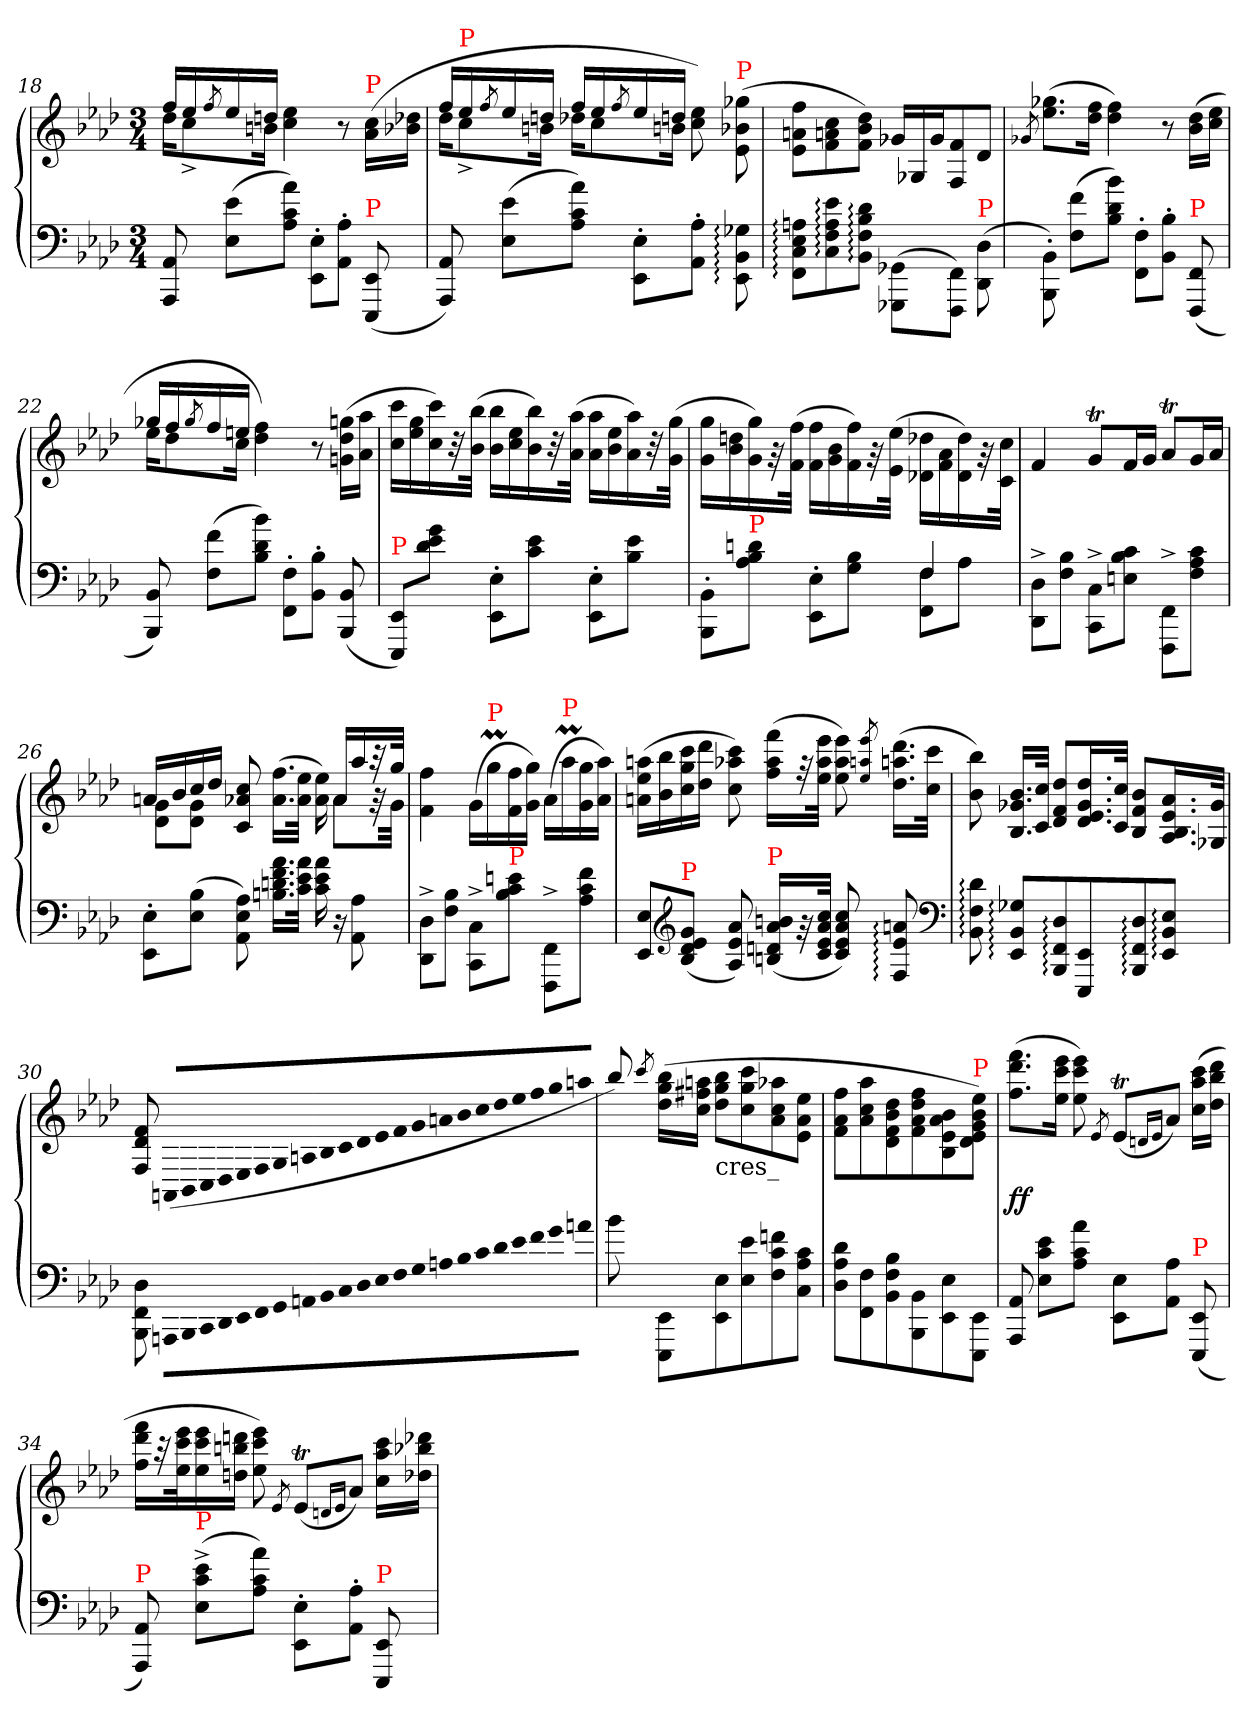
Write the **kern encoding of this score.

**kern	**kern	**dynam
*part1	*part1	*part1
*staff2	*staff1	*staff1/2
*clefF4	*clefG2	*
*k[b-e-a-d-]	*k[b-e-a-d-]	*
*A-:	*A-:	*
*M3/4	*M3/4	*
=18	=18	=18
*	*^	*
8AA- 8AAA-	16ffLL	16dd-KL	.
.	16ee-	8cc^<	.
.	8qff/	.	.
(>8e- 8E-L	16ee-	.	.
.	16ddnJJ	16bnJk	.
8a- 8c 8A-J)	2ryy	4ee- 4cc	.
8E-'>\ 8EE-'>\L	.	.	.
8A-'> 8AA-'>J	.	8r	.
!	!	!LO:TX:a:color=red:t=P	!
!LO:TX:a:color=red:t=P	!	!	!
(<8EE- 8EEE-	.	(>16cc 16a-LL	.
.	.	16dd-X 16b-JJ	.
=19	=19	=19	=19
8AA- 8AAA-)	16ffLL	16dd-KL	.
!	!LO:TX:a:color=red:t=P	!	!
.	16ee-	8cc^<	.
.	8qff/	.	.
(>8e- 8E-L	16ee-	.	.
.	16ddnJJ	16bnJk	.
8a- 8c 8A-J)	16ffLL	16dd-XKL	.
.	16ee-	8cc	.
.	8qff/	.	.
8E-'>\ 8EE-'>\L	16ee-	.	.
.	16ddnJJ	16bnJk	.
8A-'> 8AA-'>J	4ryy	8ee- 8cc)	.
!	!	!LO:TX:a:color=red:t=P	!
8G-X:\ 8BB-:\ 8EE-:\	.	(>8gg-X 8b- 8e-	.
*	*v	*v	*
=20	=20	=20
8An: 8E-: 8C: 8FF:L	8ff\ 8an\ 8e-\L	.
8e-: 8A: 8F: 8C:	8cc 8an 8f	.
8d-: 8B-: 8F: 8BB-:J	8dd- 8b- 8fJ)	.
*	*Xtuplet	*
(>8GG-X\ 8GGG-X\L	24g-XLL	.
.	24G-X	.
.	24g-J	.
8FF\ 8FFF\J)	8f/ 8F/	.
!LO:TX:a:color=red:t=P	!	!
(>8D-\ 8DD-\	8d-J	.
=21	=21	=21
.	8qg-X/	.
8BB-'>\ 8BBB-'>\)	(>8.gg-X 8.ee-L	.
(>8f 8FL	.	.
.	16ff 16dd-Jk	.
8b- 8d- 8B-J)	4ff 4dd-)	.
8F'> 8FF'>L	.	.
8B-'> 8BB-'>J	8r	.
!LO:TX:a:color=red:t=P	!	!
(<8FF 8FFF	(>16dd- 16b-LL	.
.	16ee- 16ccJJ	.
=22	=22	=22
*	*^	*
8BB- 8BBB-)	16gg-XLL	16ee-KL	.
.	16ff	8dd-	.
.	8qgg-/	.	.
(>8f 8FL	16ff	.	.
.	16eenJJ	16ccJk	.
8b- 8d- 8B-J)	2ryy	4ff 4dd-)	.
8F'> 8FF'>L	.	.	.
8B-'> 8BB-'>J	.	8r	.
(<8BB- 8BBB-	.	(>16ggn 16dd- 16gnLL	.
.	.	16aa- 16a-JJ	.
=23	=23	=23	=23
!LO:TX:a:color=red:t=P	!	!	!
*	*v	*v	*
8EE-/ 8EEE-/L)	16ccc 16ccLL	.
.	16gg 16ee-	.
8g\ 8e-\ 8d-\J	16ccc 16cc)	.
.	32r	.
.	(>32bb- 32b-JJk	.
8E-'> 8EE-'>L	16bb- 16b-LL	.
.	16ee- 16cc	.
8e- 8cJ	16bb- 16b-)	.
.	32r	.
.	(>32aa- 32a-JJk	.
8E-'> 8EE-'>L	16aa- 16a-LL	.
.	16ee- 16b-	.
8e- 8B-J	16aa- 16a-)	.
.	32r	.
.	(>32gg 32gJJk	.
=24	=24	=24
*^	*	*
8BB-'>\ 8BBB-'>\L	4ryy	16gg 16gLL	.
.	.	16ddn 16b-	.
!LO:TX:a:color=red:t=P	!	!	!
8dn 8B- 8A-J	.	16gg 16g)	.
.	.	32rg	.
.	.	(>32ff 32fJJk	.
8E-'>\ 8EE-'>\L	4ryy	16ff\ 16f\LL	.
.	.	16b- 16g	.
8B- 8GJ	.	16ff 16f)	.
.	.	32rg	.
.	.	(>32ee- 32e-JJk	.
8F\ 8FF\L	4F/	16dd-X\ 16d-X\LL	.
.	.	16a- 16f	.
8A-J	.	16dd- 16d-)	.
.	.	32rg	.
.	.	32cc 32cJJk	.
*v	*v	*	*
=25	=25	=25
8D-^>\ 8DD-^>\L	4f	.
8B- 8FJ	.	.
8C^>\ 8CC^>\L	8gtL	.
8c 8B- 8EnJ	16fL	.
.	16gJJ	.
8FF^>\ 8FFF^>\L	8a-TL	.
8c 8A- 8FJ	16gL	.
.	16a-JJ	.
=26	=26	=26
*	*^	*
8E-'>\ 8EE-'>\L	16anLL	8g 8d-L	.
.	16b-	.	.
(>8B- 8E-J	16cc	8g 8d-J	.
.	16dd-JJ	.	.
8A- 8E- 8AA-)	8cc 8a-X 8c	4ryy	.
16.a-\ 16.f\ 16.dn\ 16.Bn\LL	(>16.ff 16.a-LL	.	.
32a-\ 32e-\ 32c\JJk	32ee- 32a-JJk	.	.
16a-\ 16e-\ 16c\	16ee- 16a-)	16ryy	.
16r	16a-LL	8a-L	.
8A- 8AA-	16aa-	.	.
.	32raa	32rg	.
.	32ggJJk	32gJkk	.
*	*v	*v	*
=27	=27	=27
8D-^>\ 8DD-^>\L	4ff 4f	.
8B- 8FJ	.	.
8C^> 8CC^>L	(>16gLL	.
!	!LO:TX:a:color=red:t=P	!
.	16ggm	.
!LO:TX:a:color=red:t=P	!	!
8en 8c 8B-J	16ff 16f	.
.	16gg 16gJJ)	.
8FF^>\ 8FFF^>\L	(>16a-LL	.
!	!LO:TX:a:color=red:t=P	!
.	16aa-M	.
8f 8c 8A-J	16gg 16g	.
.	16aa- 16a-JJ)	.
=28	=28	=28
8E- 8EE-L	(>16aan 16ee- 16anLL	.
.	16bb- 16b-	.
*clefG2	*	*
!LO:TX:a:color=red:t=P	!	!
(<8g 8e- 8d- 8B-J	16ccc 16gg 16cc	.
.	16ddd- 16dd-JJ	.
8a- 8e- 8A-)	8ccc 8aa-X 8cc)	.
!LO:TX:a:color=red:t=P	!	!
(<16bn 16a- 16dn 16BnLL	(>16fff 16aa- 16ffLL	.
32rg	32rff	.
32cc 32a- 32e- 32cJJk	32eee- 32aa- 32ee-JJk	.
8cc 8a- 8e- 8c)	8eee- 8aa- 8ee-)	.
.	8qeee-/ 8qaan/ 8qee-/	.
8an: 8e-: 8F:	(>16.ddd- 16.aa 16.dd-LL	.
.	32ccc 32ccJJk	.
*clefF4	*	*
=29	=29	=29
8d-: 8F: 8BB-:	8bb- 8b-)	.
8G-X: 8BB-: 8EE-:L	16.b- 16.g-X 16.B-LL	.
.	32cc 32cJJk	.
8D-: 8FF: 8BBB-:	8dd- 8f 8d-L	.
8EE- 8EEE-	16.dd- 16.g- 16.e- 16.d-L	.
.	32cc 32cJJk	.
8D-: 8FF: 8BBB-:	8b- 8f 8B-L	.
8E-: 8BB-: 8EE-:J	16.a- 16.e- 16.B- 16.A-L	.
.	32g- 32G-XJJk	.
=30	=30	=30
8D-\ 8FF\ 8BBB-\	8f/ 8d-/ 8F/	.
*Xtuplet	*	*
!LO:N:vis=8	!LO:N:vis=8	!
176%5AAAn!\L	(>176%5AAn!/L	.
!LO:N:vis=8	!LO:N:vis=8	!
176%5BBB-!\	176%5BB-!/	.
!LO:N:vis=8	!LO:N:vis=8	!
176%5CC!\	176%5C!/	.
!LO:N:vis=8	!LO:N:vis=8	!
176%5DD-!\	176%5D-!/	.
!LO:N:vis=8	!LO:N:vis=8	!
176%5EE-!\	176%5E-!/	.
!LO:N:vis=8	!LO:N:vis=8	!
176%5FF!\	176%5F!/	.
!LO:N:vis=8	!LO:N:vis=8	!
176%5GG!\	176%5G!/	.
!LO:N:vis=8	!LO:N:vis=8	!
176%5AAn!\	176%5An!/	.
!LO:N:vis=8	!LO:N:vis=8	!
176%5BB-!\	176%5B-!/	.
!LO:N:vis=8	!LO:N:vis=8	!
176%5C!	176%5c!	.
!LO:N:vis=8	!LO:N:vis=8	!
176%5D-!	176%5d-!	.
!LO:N:vis=8	!LO:N:vis=8	!
176%5E-!	176%5e-!	.
!LO:N:vis=8	!LO:N:vis=8	!
176%5F!	176%5f!	.
!LO:N:vis=8	!LO:N:vis=8	!
176%5G!	176%5g!	.
!LO:N:vis=8	!LO:N:vis=8	!
176%5A!	176%5an!	.
!LO:N:vis=8	!LO:N:vis=8	!
176%5B-!	176%5b-!	.
!LO:N:vis=8	!LO:N:vis=8	!
176%5c!	176%5cc!	.
!LO:N:vis=8	!LO:N:vis=8	!
176%5d-!\	176%5dd-!/	.
!LO:N:vis=8	!LO:N:vis=8	!
176%5e-!\	176%5ee-!/	.
!LO:N:vis=8	!LO:N:vis=8	!
176%5f!\	176%5ff!/	.
!LO:N:vis=8	!LO:N:vis=8	!
176%5g!\	176%5gg!/	.
!LO:N:vis=8	!LO:N:vis=8	!
176%5a!J	176%5aan!J	.
=31	=31	=31
8b-\	8bb-/)	.
.	8qccc/	.
8EE-\ 8EEE-\L	(>16bb- 16gg 16dd-LL	.
.	16aan 16ff#X 16ccJJ	.
!	!LO:TX:b:t=cres_	!
8E- 8EE-	8bb- 8gg 8dd-L	.
8e- 8E-	8ccc 8gg 8cc	.
8fn 8c 8F	8aa-X 8cc 8a-	.
8c 8A- 8CJ	8ee- 8a- 8e-J	.
=32	=32	=32
8d-\ 8A-\ 8D-\L	8ff\ 8a-\ 8f\L	.
8F 8FF	8aa- 8cc 8a-	.
8B- 8F 8BB-	8dd- 8b- 8f 8d-	.
8BB- 8BBB-	8ff 8dd- 8a- 8f	.
8E- 8EE-	8b- 8a- 8e- 8B-	.
!	!LO:TX:a:color=red:t=P	!
8EE- 8EEE-J	8ee- 8b- 8g 8e- 8d-J)	.
=33	=33	=33
8AA- 8AAA-	(>8.fff 8.ddd- 8.ffL	ff
8e- 8c 8E-L	.	.
.	16eee- 16ccc 16ee-Jk	.
8a- 8c 8A-J	8eee- 8ccc 8ee-)	.
.	8qe-/	.
8E-\ 8EE-\L	(<8e-TL	.
.	16qqdn/LL	.
.	16qqe-/JJ	.
8A- 8AA-J	8a-J)	.
!LO:TX:a:color=red:t=P	!	!
(<8EE- 8EEE-	(>16ccc 16aa- 16ccLL	.
.	16ddd- 16bb- 16dd-JJ	.
=34	=34	=34
!LO:TX:a:color=red:t=P	!	!
8AA- 8AAA-)	16fff 16ddd- 16ffLL	.
.	32raa	.
.	32eee- 32ccc 32ee-k	.
!LO:TX:a:color=red:t=P	!	!
(>8e-^> 8c^> 8E-^>L	16eee- 16ccc 16ee-	.
.	16dddn 16bbn 16ddnJJ	.
8a- 8c 8A-J)	8eee- 8ccc 8ee-)	.
.	8qe-/	.
8E-'>\ 8EE-'>\L	(<8e-TL	.
.	16qqdn/LL	.
.	16qqe-/JJ	.
8A-'> 8AA-'>J	8a-J)	.
!LO:TX:a:color=red:t=P	!	!
8EE- 8EEE-	16ccc 16aa- 16ccLL	.
.	16ddd-X 16bb-X 16dd-JJ	.
=	=	=
*-	*-	*-
